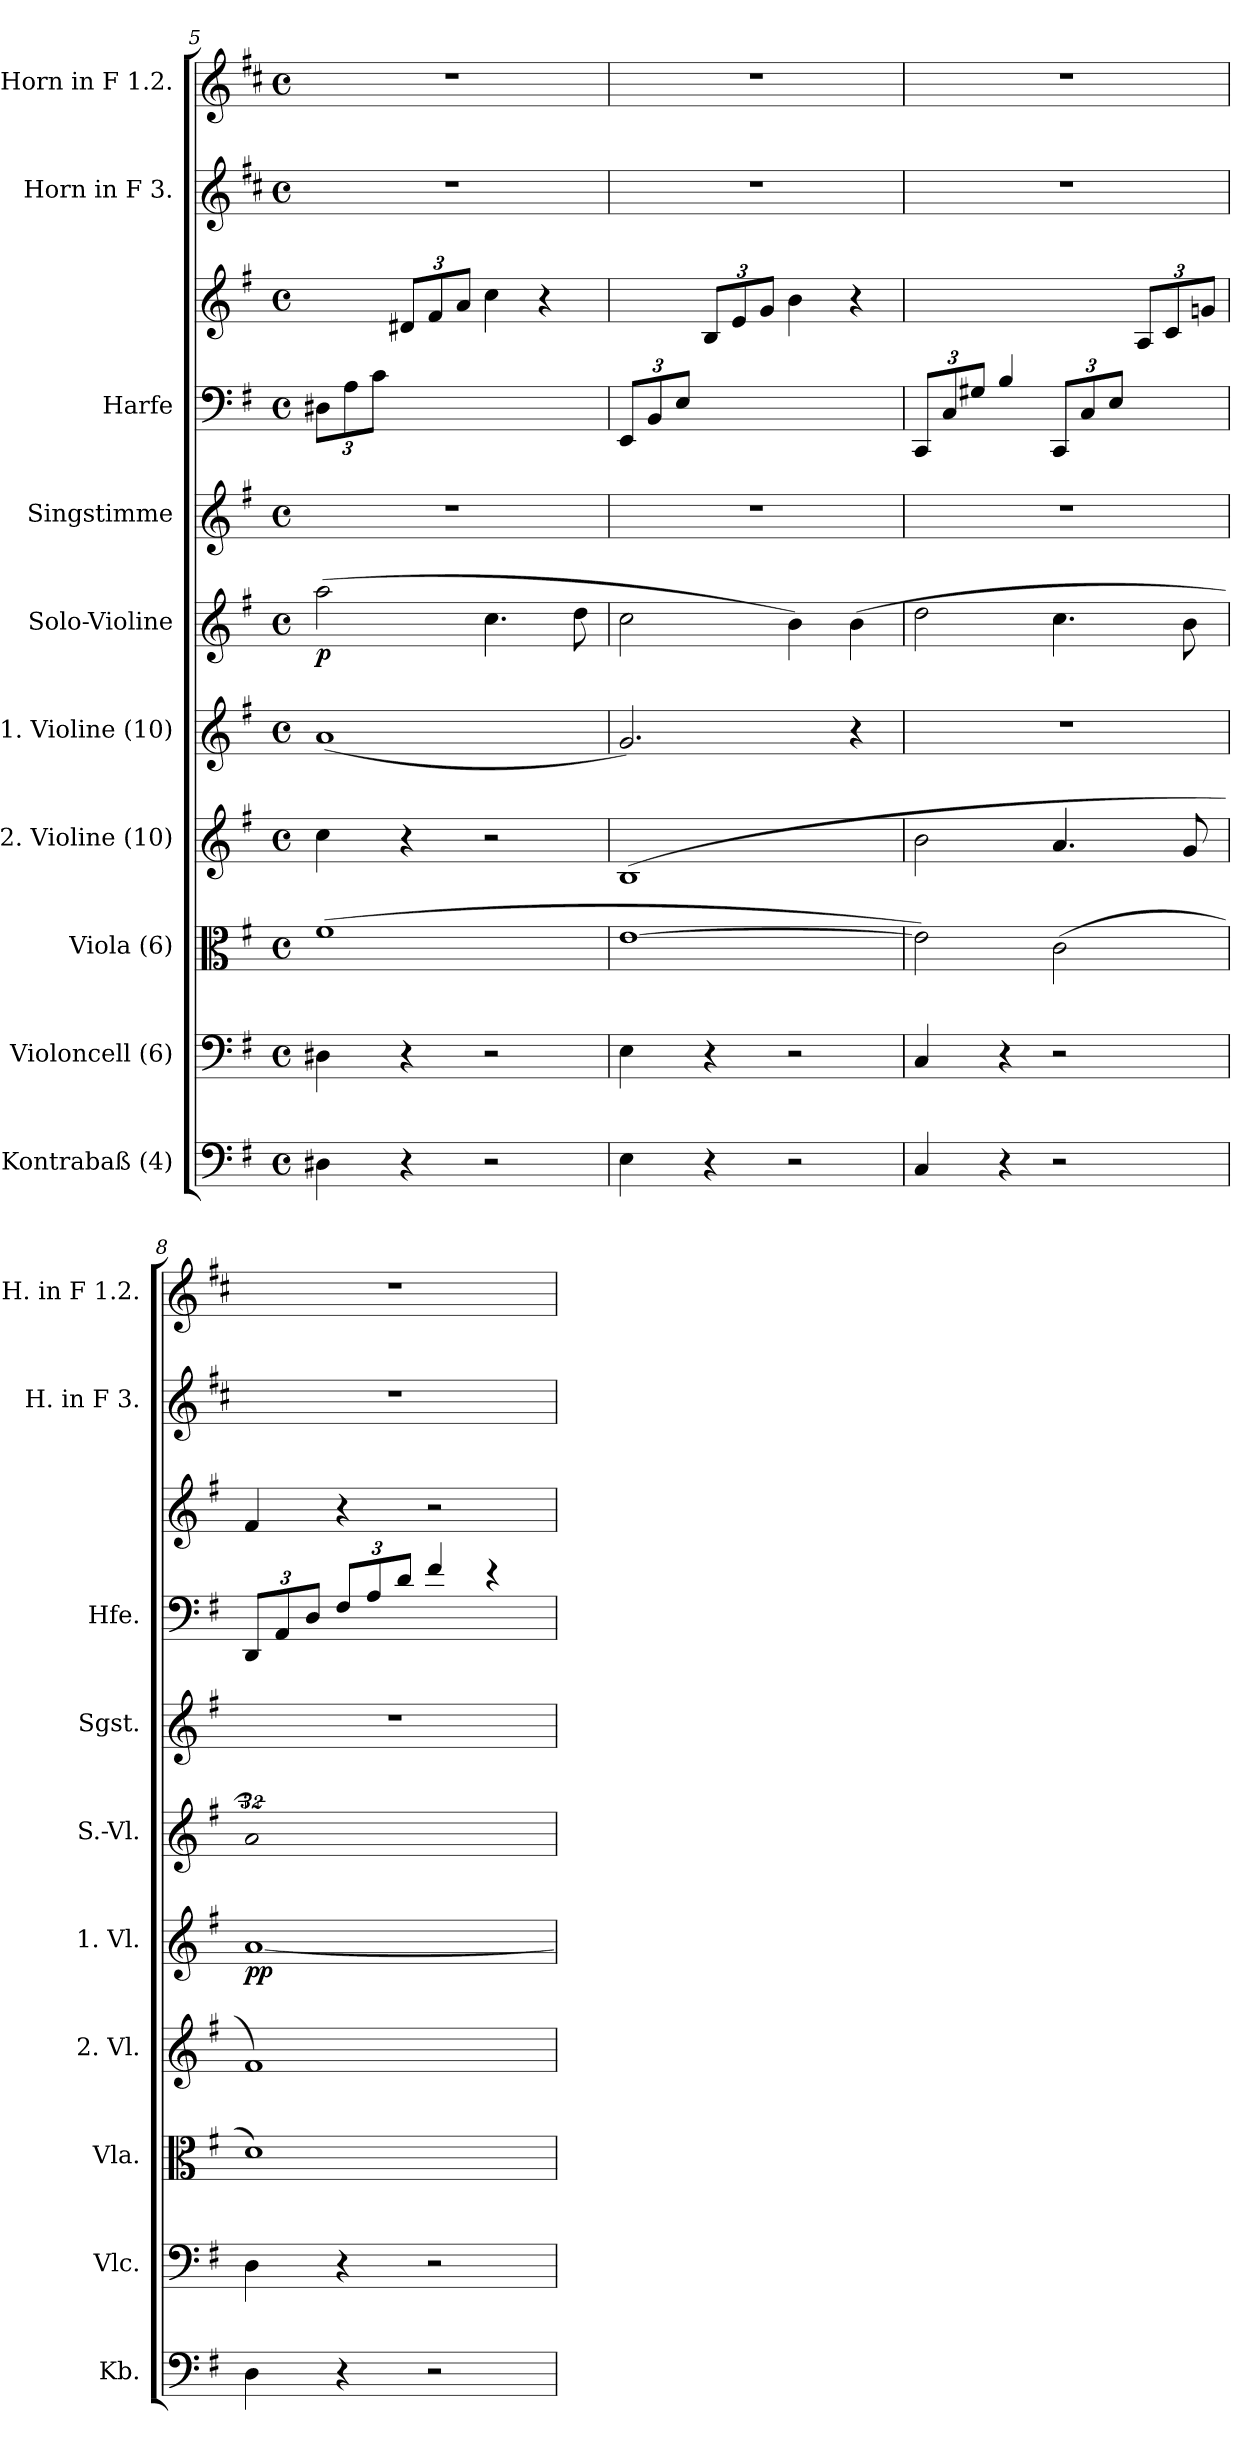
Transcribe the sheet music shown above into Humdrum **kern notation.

**kern	**kern	**kern	**kern	**kern	**dynam	**kern	**dynam	**kern	**kern	**kern	**kern	**kern
*part10	*part9	*part8	*part7	*part6	*part6	*part5	*part5	*part4	*part3	*part3	*part2	*part1
*staff11	*staff10	*staff9	*staff8	*staff7	*staff7	*staff6	*staff6	*staff5	*staff4	*staff3	*staff2	*staff1
*I"Kontrabaß (4)	*I"Violoncell (6)	*I"Viola (6)	*I"2. Violine (10)	*I"1. Violine (10)	*	*I"Solo-Violine	*	*I"Singstimme	*I"Harfe	*	*I"Horn in F 3.	*I"Horn in F 1.2.
*I'Kb.	*I'Vlc.	*I'Vla.	*I'2. Vl.	*I'1. Vl.	*	*I'S.-Vl.	*	*I'Sgst.	*I'Hfe.	*	*I'H. in F 3.	*I'H. in F 1.2.
*clefF4	*clefF4	*clefC3	*clefG2	*clefG2	*	*clefG2	*	*clefG2	*clefF4	*clefG2	*clefG2	*clefG2
*ITrd7c12	*	*	*	*	*	*	*	*	*	*	*ITrd4c7	*ITrd4c7
*k[f#]	*k[f#]	*k[f#]	*k[f#]	*k[f#]	*	*k[f#]	*	*k[f#]	*k[f#]	*k[f#]	*k[f#]	*k[f#]
*M4/4	*M4/4	*M4/4	*M4/4	*M4/4	*	*M4/4	*	*M4/4	*M4/4	*M4/4	*M4/4	*M4/4
*met(c)	*met(c)	*met(c)	*met(c)	*met(c)	*	*met(c)	*	*met(c)	*met(c)	*met(c)	*met(c)	*met(c)
*MM52	*MM52	*MM52	*MM52	*MM52	*	*MM52	*	*MM52	*MM52	*MM52	*MM52	*MM52
*	*	*	*	*	*	*	*	*	*Xbrackettup	*	*	*
=5	=5	=5	=5	=5	=5	=5	=5	=5	=5	=5	=5	=5
!	!	!	!	!	!	!	!LO:DY:b	!	!	!	!	!
*	*	*	*	*	*	*	*	*	*	*	*	*^
*	*	*	*	*	*	*	*	*	*	*	*	*	*^
4DD#X\	4D#X\	(>1f#	4cc\	(<1a	.	(>2aa\	p	1r	(>12D#X\L	4ryy	1r	1r	12ryy	2..ryy
*	*	*	*	*	*	*	*	*	*	*	*	*MM56	*	*
.	.	.	.	.	.	.	.	.	12A\	.	.	.	3%2ryy	.
.	.	.	.	.	.	.	.	.	12c\J	.	.	.	.	.
*	*	*	*	*	*	*	*	*	*	*Xbrackettup	*	*	*	*
4r	4r	.	4r	.	.	.	.	.	4ryy	12d#X/L	.	.	.	.
.	.	.	.	.	.	.	.	.	.	12f#/	.	.	.	.
.	.	.	.	.	.	.	.	.	.	12a/J	.	.	.	.
2r	2r	.	2r	.	.	4.cc\	.	.	2ryy	4cc\	.	.	.	.
.	.	.	.	.	.	.	.	.	.	4r	.	.	6.ryy	.
*	*	*	*	*	*	*	*	*	*	*	*	*MM50	*	*
.	.	.	.	.	.	8dd\	.	.	.	.	.	.	.	8ryy
!!LO:LB:g=z	!!	!!
=6	=6	=6	=6	=6	=6	=6	=6	=6	=6	=6	=6	=6	=6	=6
*	*	*	*	*	*	*	*	*	*	*	*	*MM52	*	*
4EE\	4E\	[1e	(>1B	2.g/)	.	2cc\	.	1r	12EE/L	4ryy	1r	1r	12ryy	2ryy
*	*	*	*	*	*	*	*	*	*	*	*	*MM56	*	*
.	.	.	.	.	.	.	.	.	12BB/	.	.	.	3%2ryy	.
.	.	.	.	.	.	.	.	.	12E/J	.	.	.	.	.
4r	4r	.	.	.	.	.	.	.	4ryy	12B/L	.	.	.	.
.	.	.	.	.	.	.	.	.	.	12e/	.	.	.	.
.	.	.	.	.	.	.	.	.	.	12g/J	.	.	.	.
*	*	*	*	*	*	*	*	*	*	*	*	*MM54	*	*
!	!	!	!	!	!	!LO:N:vis=4	!	!	!	!	!	!	!	!
2r	2r	.	.	.	.	8...b\)	.	.	2ryy	4b\)	.	.	.	2ryy
.	.	.	.	.	.	64ryy	.	.	.	.	.	.	.	.
.	.	.	.	4r	.	(>4b\	.	.	.	4r	.	.	6.ryy	.
*	*	*	*	*	*	*	*	*	*	*	*	*v	*v	*v
=7	=7	=7	=7	=7	=7	=7	=7	=7	=7	=7	=7	=7
*	*	*	*	*	*	*	*	*	*	*	*	*MM52
*	*	*	*	*	*	*	*	*	*	*	*	*^
*	*	*	*	*	*	*	*	*	*	*	*	*	*^
*	*	*	*	*	*	*	*	*	*	*	*	*	*	*^
*	*	*	*	*	*	*	*	*	*	*	*	*	*	*	*^
4CC/	4C/	2e\])	2b\	1r	.	2dd\	.	1r	12CC/L	2.ryy	1r	1r	12ryy	2ryy	3..ryy	2..ryy
*	*	*	*	*	*	*	*	*	*	*	*	*MM56	*	*	*	*
.	.	.	.	.	.	.	.	.	12C/	.	.	.	3%2ryy	.	.	.
.	.	.	.	.	.	.	.	.	12G#X/J	.	.	.	.	.	.	.
4r	4r	.	.	.	.	.	.	.	4B/	.	.	.	.	.	.	.
*	*	*	*	*	*	*	*	*	*	*	*	*MM52	*	*	*	*
2r	2r	(>2c\	4.a/	.	.	4.cc\	.	.	(>12CC/L	.	.	.	.	2ryy	.	.
*	*	*	*	*	*	*	*	*	*	*	*	*MM56	*	*	*	*
.	.	.	.	.	.	.	.	.	12C/	.	.	.	.	.	3ryy	.
.	.	.	.	.	.	.	.	.	12E/J	.	.	.	.	.	.	.
.	.	.	.	.	.	.	.	.	4ryy	12A/L	.	.	6.ryy	.	.	.
.	.	.	.	.	.	.	.	.	.	12c/	.	.	.	.	.	.
*	*	*	*	*	*	*	*	*	*	*	*	*MM50	*	*	*	*
.	.	.	8g/	.	.	8b\	.	.	.	.	.	.	.	.	.	8ryy
.	.	.	.	.	.	.	.	.	.	12gn/J	.	.	.	.	12ryy	.
*	*	*	*	*	*	*	*	*	*	*	*	*v	*v	*v	*v	*v
=8	=8	=8	=8	=8	=8	=8	=8	=8	=8	=8	=8	=8
*	*	*	*	*	*	*	*	*	*	*	*	*MM52
*	*	*	*	*	*	*	*	*	*	*	*	*^
*	*	*	*	*	*	*	*	*	*	*	*	*	*^
*	*	*	*	*	*	*	*	*	*	*	*	*	*	*^
*	*	*	*	*	*	*	*	*	*	*	*	*	*	*	*^
!	!	!	!	!	!	!LO:N:head=open	!	!	!	!	!	!	!	!	!	!
!	!	!	!	!	!LO:DY:b	!LO:N:vis=1	!	!	!	!	!	!	!	!	!	!
*	*	*	*	*	*	*	*	*	*	*	*	*	*v	*v	*v	*v
4DD\	4D\	1d)	1f#)	[1a	pp	32%31a/)	.	1r	12DD/L	4f#/)	1r	1r	12ryy
*	*	*	*	*	*	*	*	*	*	*	*	*MM56	*
.	.	.	.	.	.	.	.	.	12AA/	.	.	.	3%2ryy
.	.	.	.	.	.	.	.	.	12D/J	.	.	.	.
4r	4r	.	.	.	.	.	.	.	12F#/L	4r	.	.	.
.	.	.	.	.	.	.	.	.	12A/	.	.	.	.
.	.	.	.	.	.	.	.	.	12d/J	.	.	.	.
2r	2r	.	.	.	.	.	.	.	4f#/	2r	.	.	.
*	*	*	*	*	*	*	*	*	*	*	*	*MM54	*
.	.	.	.	.	.	.	.	.	4re	.	.	.	6.ryy
.	.	.	.	.	.	32ryy	.	.	.	.	.	.	.
*	*	*	*	*	*	*	*	*	*	*	*	*v	*v
=	=	=	=	=	=	=	=	=	=	=	=	=
*-	*-	*-	*-	*-	*-	*-	*-	*-	*-	*-	*-	*-
